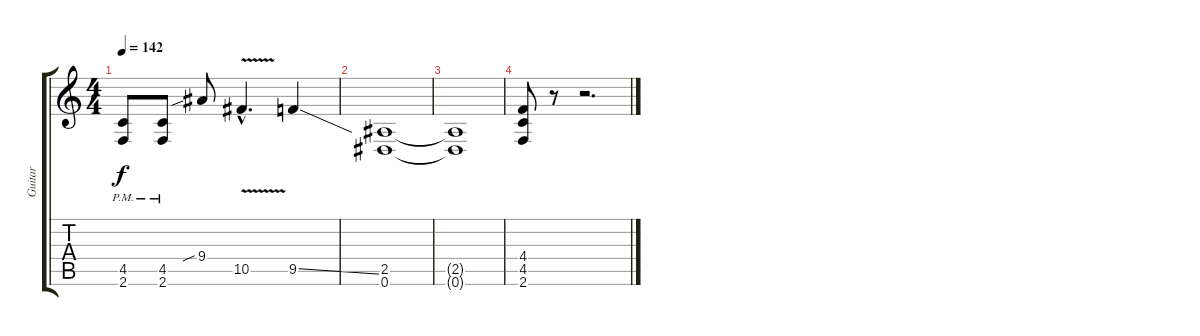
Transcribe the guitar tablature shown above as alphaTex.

\track ("Guitar" "Guitar") {instrument distortionguitar}
\staff {score tabs}
\tuning (Eb4 Bb3 Gb3 Db3 Ab2 Eb2) {hide}
\ts (4 4)
\tempo 142
\clef g2
\ks c
(4.5{pm} 2.6{pm}).8{dy f} (4.5{pm} 2.6{pm}).8 9.4{sib}.8 10.5{v hac}.4{d} 9.5{ss}.4 |
(2.5 0.6).1 |
(2.5{t} 0.6{t}).1 |
(4.4 4.5 2.6).8 r.8 r.2{d}
